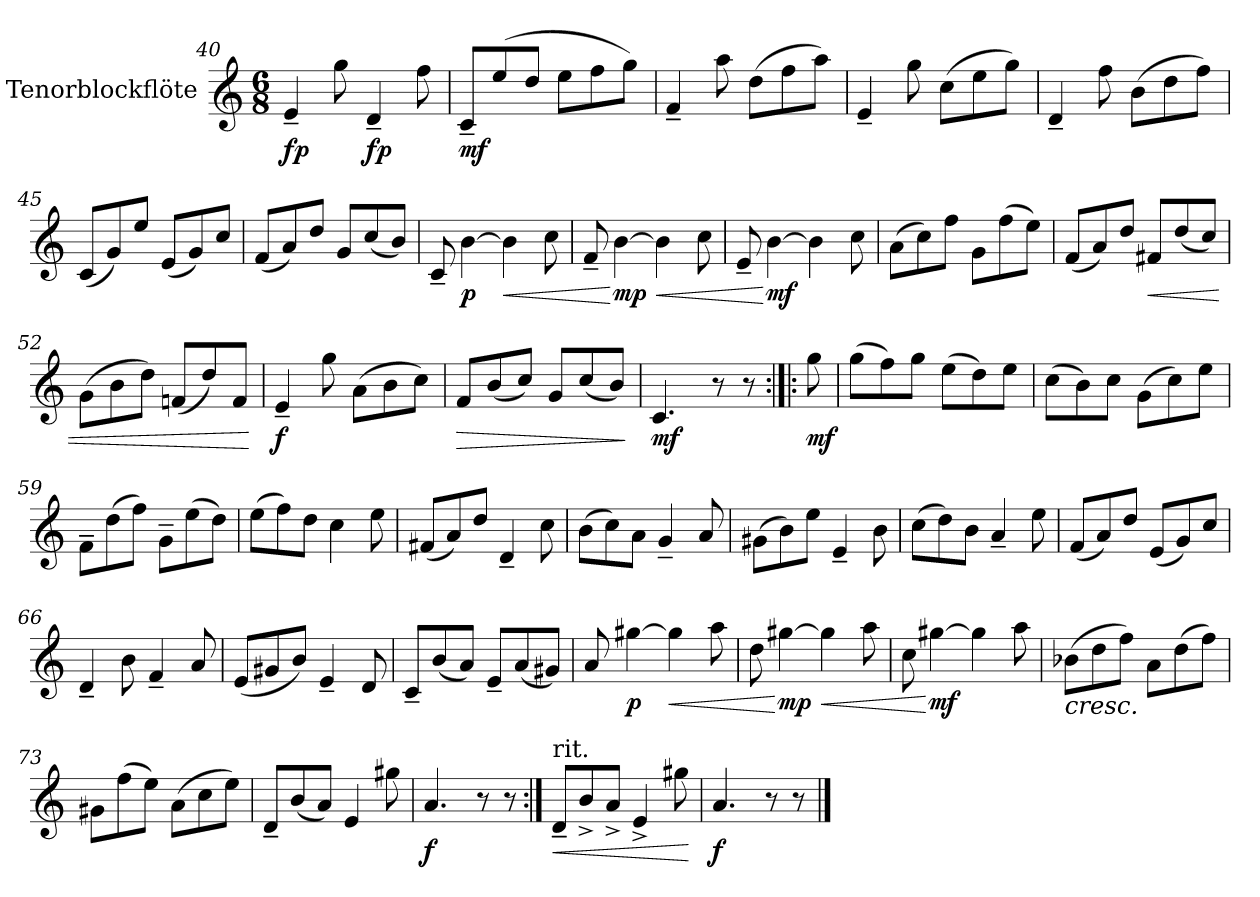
**kern	**dynam
*part1	*part1
*staff1	*staff1
*I"Tenorblockflöte	*
*I'T.bfl.	*
*clefG2	*
*k[]	*
*M6/8	*
=40	=40
!	!LO:DY:b
4e~/	fp
8gg\	.
!	!LO:DY:b
4d~/	fp
8ff\	.
=41	=41
!	!LO:DY:b
8c~/L	mf
(>8ee/	.
8dd/J	.
8ee\L	.
8ff\	.
8gg\J)	.
=42	=42
4f~/	.
8aa\	.
(>8dd\L	.
8ff\	.
8aa\J)	.
=43	=43
4e~/	.
8gg\	.
(>8cc\L	.
8ee\	.
8gg\J)	.
=44	=44
4d~/	.
8ff\	.
(>8b\L	.
8dd\	.
8ff\J)	.
!!LO:LB:g=z
=45	=45
(<8c/L	.
8g/)	.
8ee/J	.
(<8e/L	.
8g/)	.
8cc/J	.
=46	=46
(<8f/L	.
8a/)	.
8dd/J	.
8g/L	.
(<8cc/	.
8b/J)	.
=47	=47
8c~/	.
!	!LO:DY:b
[4b\	p
!	!LO:HP:b
4b\]	<
8cc\	.
=48	=48
8f~/	.
!	!LO:DY:n=1:b
[4b\	[ mp
!	!LO:HP:b
4b\]	<
8cc\	.
=49	=49
8e~/	.
!	!LO:DY:n=1:b
[4b\	[ mf
4b\]	.
8cc\	.
=50	=50
(>8a\L	.
8cc\)	.
8ff\J	.
8g\L	.
(>8ff\	.
8ee\J)	.
=51	=51
(<8f/L	.
8a/)	.
8dd/J	.
!	!LO:HP:b
8f#X/L	<
(<8dd/	.
8cc/J)	.
=52	=52
(>8g\L	.
8b\	.
8dd\J)	.
(<8fn/L	.
8dd/)	.
8f/J	.
.	[
!!LO:LB:g=z
=53	=53
!	!LO:DY:b
4e~/	f
8gg\	.
(>8a\L	.
8b\	.
8cc\J)	.
=54	=54
!	!LO:HP:b
8f/L	>
(<8b/	.
8cc/J)	.
8g/L	.
(<8cc/	.
8b/J)	.
.	]
=55	=55
!	!LO:DY:b
4.c/	mf
8r	.
8r	.
=56:|!|:	=56:|!|:
!	!LO:DY:b
8gg\	mf
=57	=57
(>8gg\L	.
8ff\)	.
8gg\J	.
(>8ee\L	.
8dd\)	.
8ee\J	.
=58	=58
(>8cc\L	.
8b\)	.
8cc\J	.
(>8g\L	.
8cc\)	.
8ee\J	.
=59	=59
8f~\L	.
(>8dd\	.
8ff\J)	.
8g~\L	.
(>8ee\	.
8dd\J)	.
=60	=60
(>8ee\L	.
8ff\)	.
8dd\J	.
4cc\	.
8ee\	.
=61	=61
(<8f#X/L	.
8a/)	.
8dd/J	.
4d~/	.
8cc\	.
!!LO:PB:g=z
=62	=62
(>8b\L	.
8cc\)	.
8a\J	.
4g~/	.
8a/	.
=63	=63
(>8g#X\L	.
8b\)	.
8ee\J	.
4e~/	.
8b\	.
=64	=64
(>8cc\L	.
8dd\)	.
8b\J	.
4a~/	.
8ee\	.
=65	=65
(<8f/L	.
8a/)	.
8dd/J	.
(<8e/L	.
8g/)	.
8cc/J	.
=66	=66
4d~/	.
8b\	.
4f~/	.
8a/	.
=67	=67
(<8e/L	.
8g#X/	.
8b/J)	.
4e~/	.
8d/	.
=68	=68
8c~/L	.
(<8b/	.
8a/J)	.
8e~/L	.
(<8a/	.
8g#X/J)	.
=69	=69
8a/	.
!	!LO:DY:b
[4gg#X\	p
!	!LO:HP:b
4gg#\]	<
8aa\	.
!!LO:LB:g=z
=70	=70
8dd\	.
!	!LO:DY:n=1:b
[4gg#X\	[ mp
!	!LO:HP:b
4gg#\]	<
8aa\	.
=71	=71
8cc\	.
!	!LO:DY:n=1:b
[4gg#X\	[ mf
4gg#\]	.
8aa\	.
=72	=72
!LO:TX:b:i:t=cresc.	!
(>8b-X\L	.
8dd\	.
8ff\J)	.
8a\L	.
(>8dd\	.
8ff\J)	.
=73	=73
8g#X\L	.
(>8ff\	.
8ee\J)	.
(>8a\L	.
8cc\	.
8ee\J)	.
=74	=74
8d~/L	.
(<8b/	.
8a/J)	.
4e/	.
8gg#X\	.
=75	=75
!	!LO:DY:b
4.a/	f
8r	.
8r	.
=76:|!	=76:|!
*MM120	*
!LO:TX:t=rit.	!
!	!LO:HP:b
8d~/L	<
8b^/	.
*MM90	*
8a^/J	.
4e^/	.
*MM75	*
8gg#X\	.
.	[
=77	=77
*MM60	*
!	!LO:DY:b
4.a/	f
8r	.
8r	.
==	==
*-	*-
